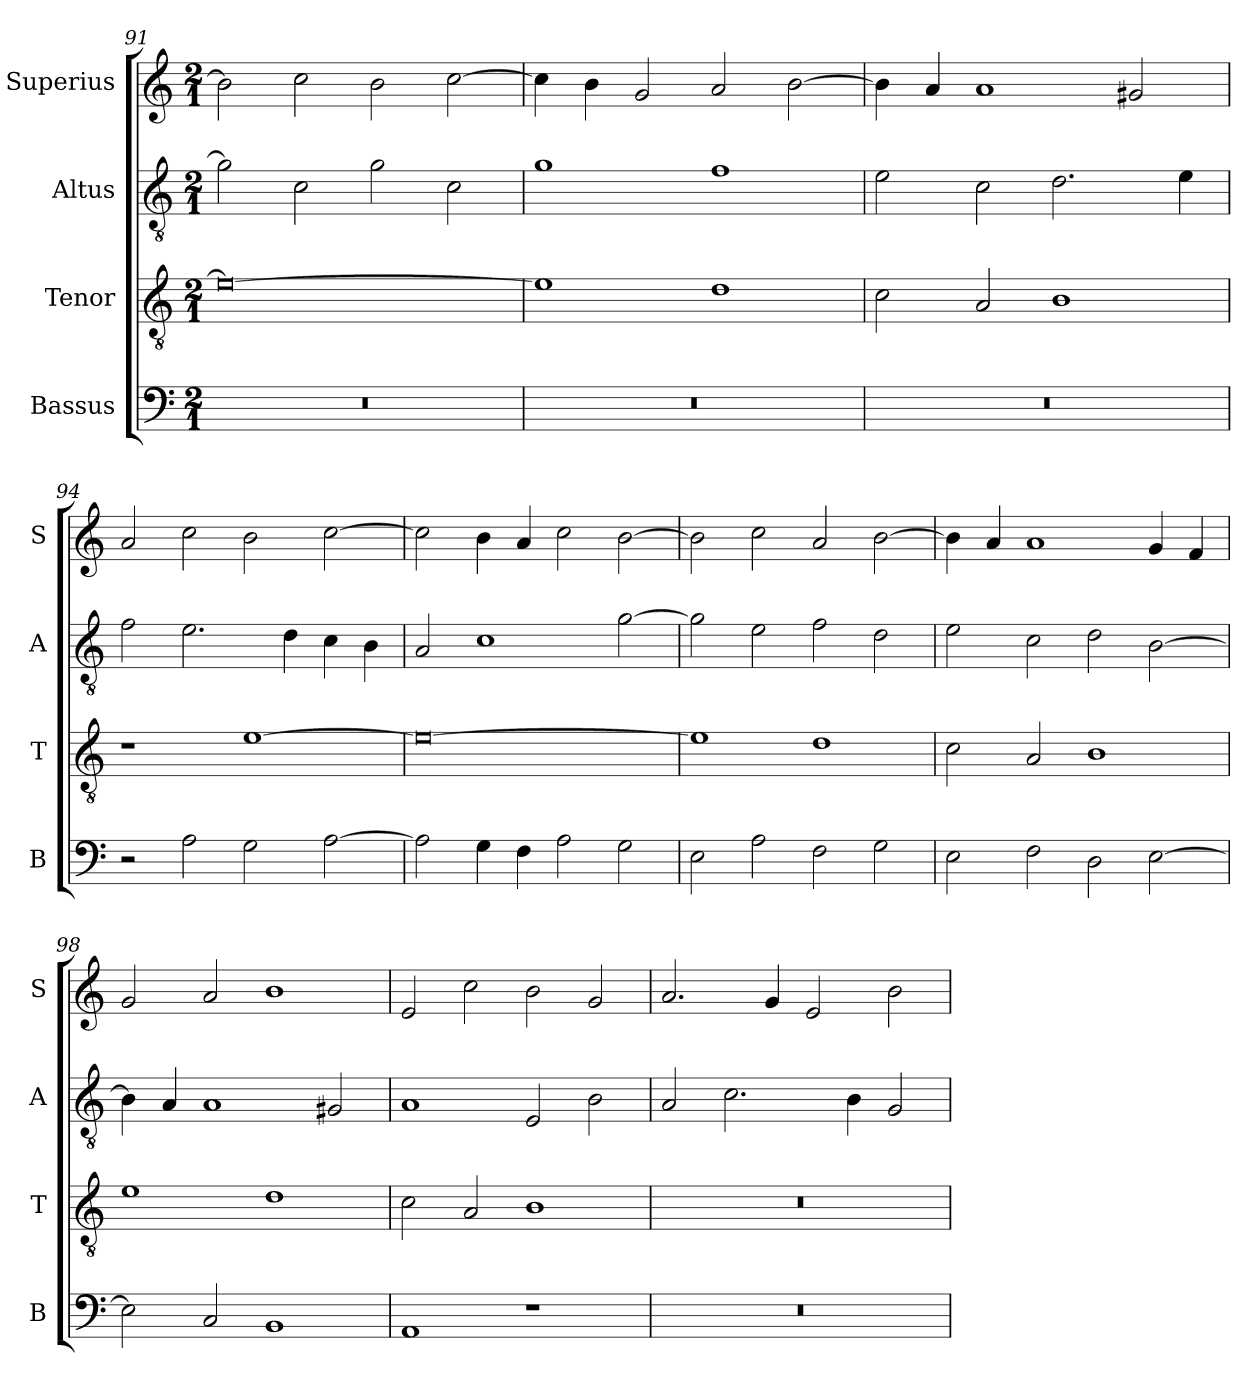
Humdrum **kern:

**kern	**kern	**kern	**kern
*part4	*part3	*part2	*part1
*staff4	*staff3	*staff2	*staff1
*I"Bassus	*I"Tenor	*I"Altus	*I"Superius
*I'B	*I'T	*I'A	*I'S
*clefF4	*clefGv2	*clefGv2	*clefG2
*k[]	*k[]	*k[]	*k[]
*M2/1	*M2/1	*M2/1	*M2/1
=91	=91	=91	=91
0r	0e_	2g\]	2b\]
.	.	2c\	2cc\
.	.	2g\	2b\
.	.	2c\	[2cc\
=92	=92	=92	=92
0r	1e]	1g	4cc\]
.	.	.	4b\
.	.	.	2g/
.	1d	1f	2a/
.	.	.	[2b\
=93	=93	=93	=93
0r	2c\	2e\	4b\]
.	.	.	4a/
.	2A/	2c\	1a
.	1B	2.d\	.
.	.	.	2g#X/
.	.	4e\	.
=94	=94	=94	=94
2r	1r	2f\	2a/
2A\	.	2.e\	2cc\
2G\	[1e	.	2b\
.	.	4d\	.
[2A\	.	4c\	[2cc\
.	.	4B\	.
=95	=95	=95	=95
2A\]	0e_	2A/	2cc\]
4G\	.	1c	4b\
4F\	.	.	4a/
2A\	.	.	2cc\
2G\	.	[2g\	[2b\
=96	=96	=96	=96
2E\	1e]	2g\]	2b\]
2A\	.	2e\	2cc\
2F\	1d	2f\	2a/
2G\	.	2d\	[2b\
=97	=97	=97	=97
2E\	2c\	2e\	4b\]
.	.	.	4a/
2F\	2A/	2c\	1a
2D\	1B	2d\	.
[2E\	.	[2B\	4g/
.	.	.	4f/
=98	=98	=98	=98
2E\]	1e	4B\]	2g/
.	.	4A/	.
2C/	.	1A	2a/
1BB	1d	.	1b
.	.	2G#X/	.
=99	=99	=99	=99
1AA	2c\	1A	2e/
.	2A/	.	2cc\
1r	1B	2E/	2b\
.	.	2B\	2g/
=100	=100	=100	=100
0r	0r	2A/	2.a/
.	.	2.c\	.
.	.	.	4g/
.	.	.	2e/
.	.	4B\	.
.	.	2G/	2b\
=	=	=	=
*-	*-	*-	*-
